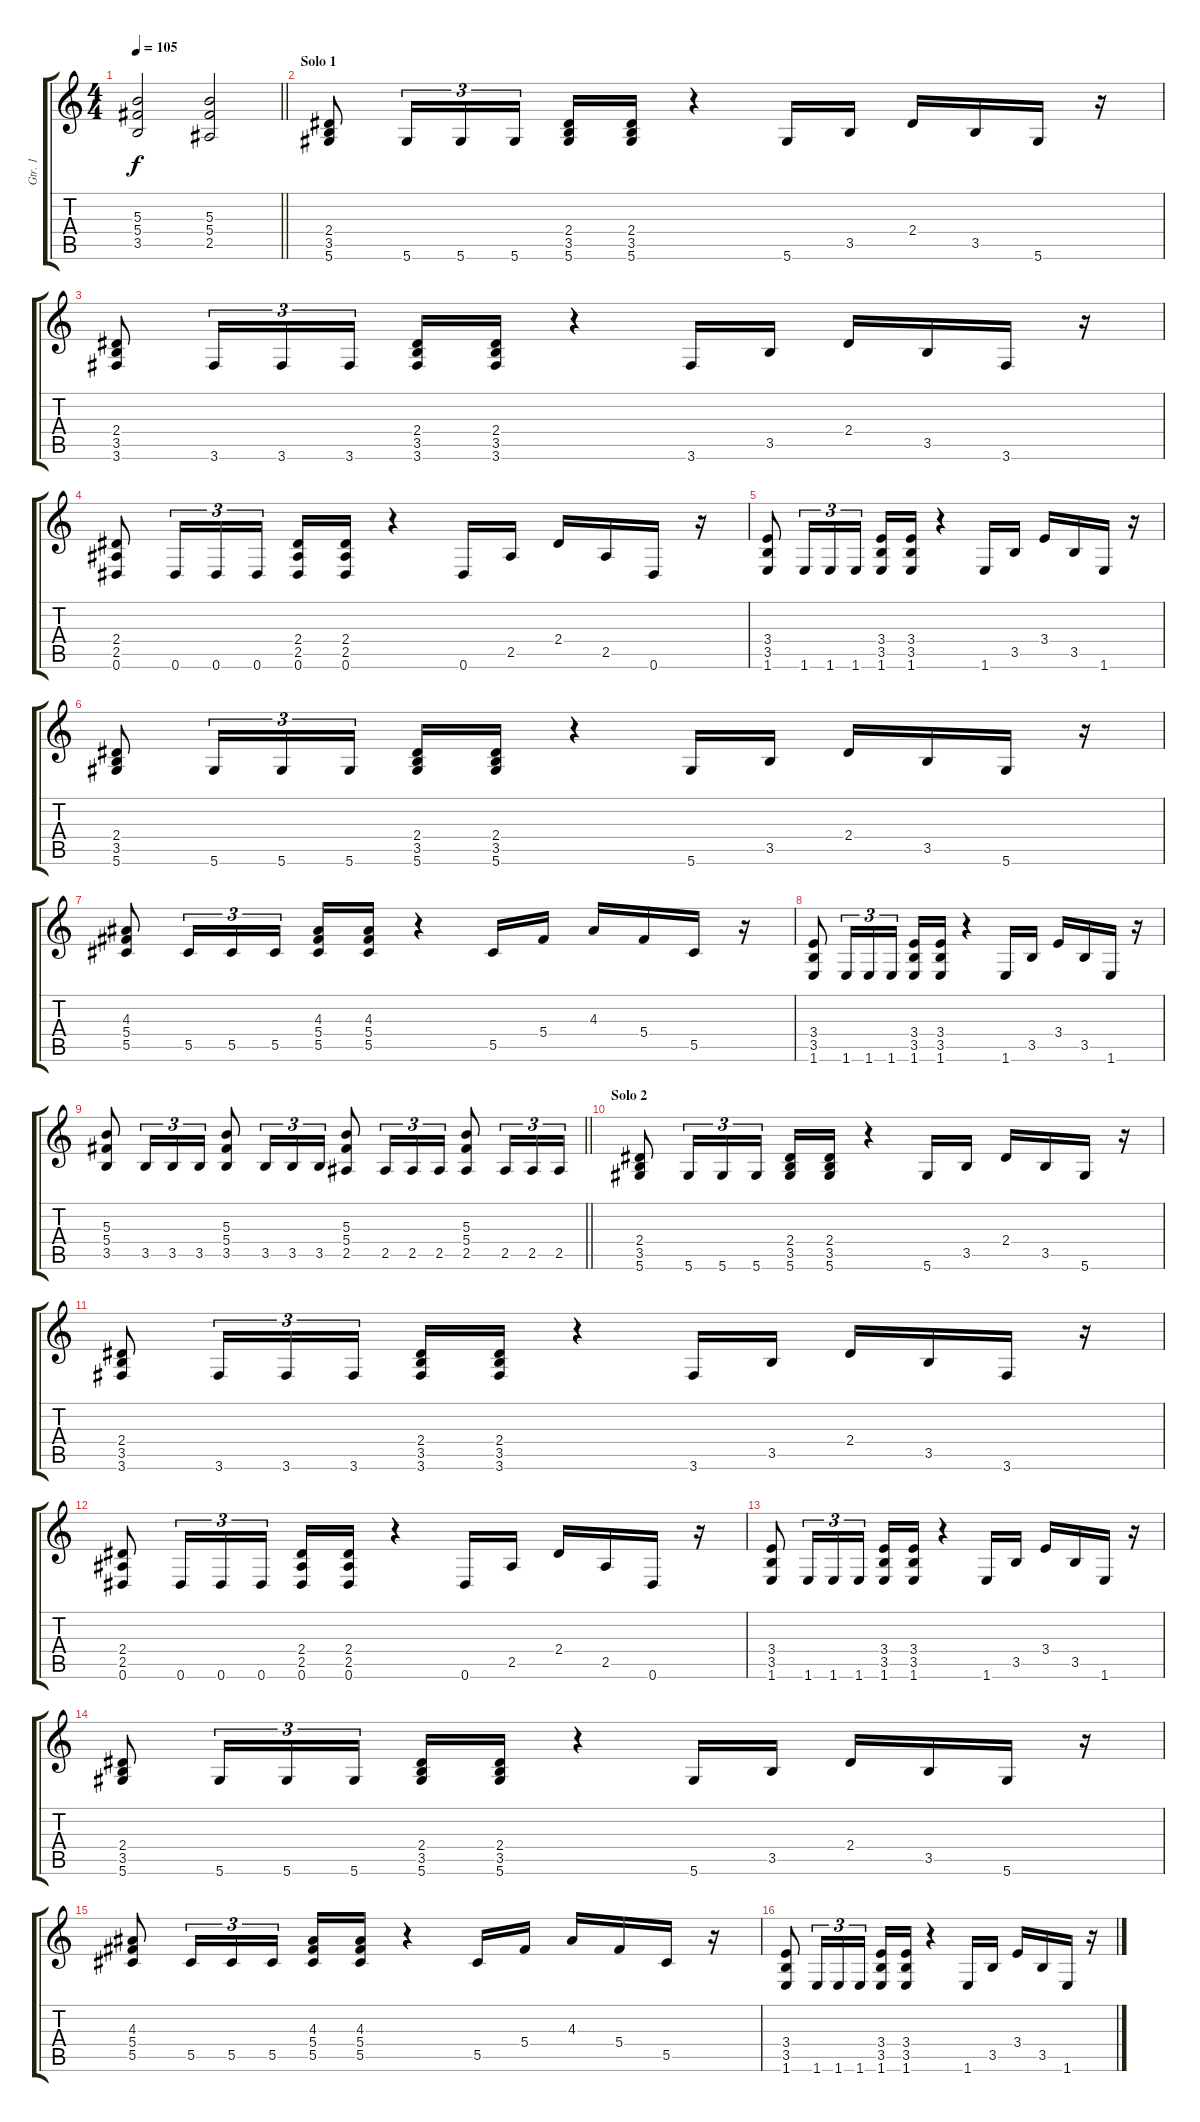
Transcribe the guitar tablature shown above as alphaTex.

\track ("Gtr. 1" "Gtr. 1") {instrument distortionguitar}
\staff {score tabs}
\tuning (Eb4 Bb3 Gb3 Db3 Ab2 Eb2) {hide}
\ts (4 4)
\tempo 105
\clef g2
\barLineRight lightlight
\ks c
(5.3 5.4 3.5).2{dy f} (5.3 5.4 2.5).2 |
\section ("" "Solo 1")
(2.4 3.5 5.6).8 5.6.16{tu (3 2)} 5.6.16{tu (3 2)} 5.6.16{tu (3 2)} (2.4 3.5 5.6).16 (2.4 3.5 5.6).16 r.4 5.6.16 3.5.16 2.4.16 3.5.16 5.6.16 r.16 |
(2.4 3.5 3.6).8 3.6.16{tu (3 2)} 3.6.16{tu (3 2)} 3.6.16{tu (3 2)} (2.4 3.5 3.6).16 (2.4 3.5 3.6).16 r.4 3.6.16 3.5.16 2.4.16 3.5.16 3.6.16 r.16 |
(2.4 2.5 0.6).8 0.6.16{tu (3 2)} 0.6.16{tu (3 2)} 0.6.16{tu (3 2)} (2.4 2.5 0.6).16 (2.4 2.5 0.6).16 r.4 0.6.16 2.5.16 2.4.16 2.5.16 0.6.16 r.16 |
(3.4 3.5 1.6).8 1.6.16{tu (3 2)} 1.6.16{tu (3 2)} 1.6.16{tu (3 2)} (3.4 3.5 1.6).16 (3.4 3.5 1.6).16 r.4 1.6.16 3.5.16 3.4.16 3.5.16 1.6.16 r.16 |
(2.4 3.5 5.6).8 5.6.16{tu (3 2)} 5.6.16{tu (3 2)} 5.6.16{tu (3 2)} (2.4 3.5 5.6).16 (2.4 3.5 5.6).16 r.4 5.6.16 3.5.16 2.4.16 3.5.16 5.6.16 r.16 |
(4.3 5.4 5.5).8 5.5.16{tu (3 2)} 5.5.16{tu (3 2)} 5.5.16{tu (3 2)} (4.3 5.4 5.5).16 (4.3 5.4 5.5).16 r.4 5.5.16 5.4.16 4.3.16 5.4.16 5.5.16 r.16 |
(3.4 3.5 1.6).8 1.6.16{tu (3 2)} 1.6.16{tu (3 2)} 1.6.16{tu (3 2)} (3.4 3.5 1.6).16 (3.4 3.5 1.6).16 r.4 1.6.16 3.5.16 3.4.16 3.5.16 1.6.16 r.16 |
\barLineRight lightlight
(5.3 5.4 3.5).8 3.5.16{tu (3 2)} 3.5.16{tu (3 2)} 3.5.16{tu (3 2)} (5.3 5.4 3.5).8 3.5.16{tu (3 2)} 3.5.16{tu (3 2)} 3.5.16{tu (3 2)} (5.3 5.4 2.5).8 2.5.16{tu (3 2)} 2.5.16{tu (3 2)} 2.5.16{tu (3 2)} (5.3 5.4 2.5).8 2.5.16{tu (3 2)} 2.5.16{tu (3 2)} 2.5.16{tu (3 2)} |
\section ("" "Solo 2")
(2.4 3.5 5.6).8 5.6.16{tu (3 2)} 5.6.16{tu (3 2)} 5.6.16{tu (3 2)} (2.4 3.5 5.6).16 (2.4 3.5 5.6).16 r.4 5.6.16 3.5.16 2.4.16 3.5.16 5.6.16 r.16 |
(2.4 3.5 3.6).8 3.6.16{tu (3 2)} 3.6.16{tu (3 2)} 3.6.16{tu (3 2)} (2.4 3.5 3.6).16 (2.4 3.5 3.6).16 r.4 3.6.16 3.5.16 2.4.16 3.5.16 3.6.16 r.16 |
(2.4 2.5 0.6).8 0.6.16{tu (3 2)} 0.6.16{tu (3 2)} 0.6.16{tu (3 2)} (2.4 2.5 0.6).16 (2.4 2.5 0.6).16 r.4 0.6.16 2.5.16 2.4.16 2.5.16 0.6.16 r.16 |
(3.4 3.5 1.6).8 1.6.16{tu (3 2)} 1.6.16{tu (3 2)} 1.6.16{tu (3 2)} (3.4 3.5 1.6).16 (3.4 3.5 1.6).16 r.4 1.6.16 3.5.16 3.4.16 3.5.16 1.6.16 r.16 |
(2.4 3.5 5.6).8 5.6.16{tu (3 2)} 5.6.16{tu (3 2)} 5.6.16{tu (3 2)} (2.4 3.5 5.6).16 (2.4 3.5 5.6).16 r.4 5.6.16 3.5.16 2.4.16 3.5.16 5.6.16 r.16 |
(4.3 5.4 5.5).8 5.5.16{tu (3 2)} 5.5.16{tu (3 2)} 5.5.16{tu (3 2)} (4.3 5.4 5.5).16 (4.3 5.4 5.5).16 r.4 5.5.16 5.4.16 4.3.16 5.4.16 5.5.16 r.16 |
(3.4 3.5 1.6).8 1.6.16{tu (3 2)} 1.6.16{tu (3 2)} 1.6.16{tu (3 2)} (3.4 3.5 1.6).16 (3.4 3.5 1.6).16 r.4 1.6.16 3.5.16 3.4.16 3.5.16 1.6.16 r.16
